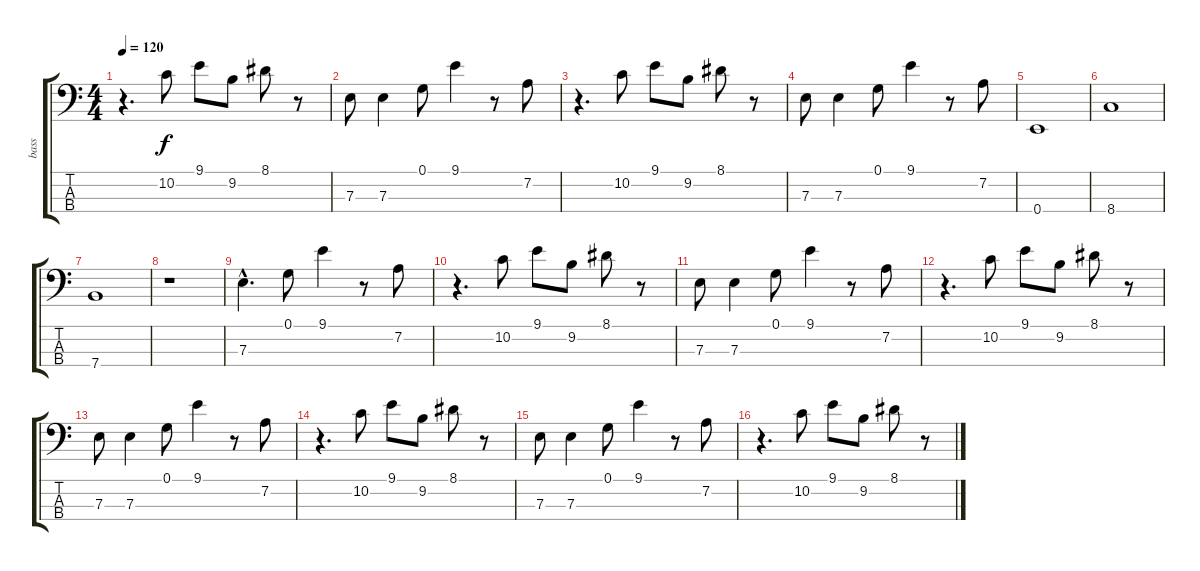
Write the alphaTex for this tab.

\track ("bass" "bass") {instrument electricbassfinger}
\staff {score tabs}
\tuning (G2 D2 A1 E1) {hide}
\ts (4 4)
\tempo 120
\clef f4
\ks c
r.4{d dy f} 10.2.8 9.1.8 9.2.8 8.1.8 r.8 |
7.3.8 7.3.4 0.1.8 9.1.4 r.8 7.2.8 |
r.4{d} 10.2.8 9.1.8 9.2.8 8.1.8 r.8 |
7.3.8 7.3.4 0.1.8 9.1.4 r.8 7.2.8 |
0.4.1 |
8.4.1 |
7.4.1 |
r.1 |
7.3{hac}.4{d} 0.1.8 9.1.4 r.8 7.2.8 |
r.4{d} 10.2.8 9.1.8 9.2.8 8.1.8 r.8 |
7.3.8 7.3.4 0.1.8 9.1.4 r.8 7.2.8 |
r.4{d} 10.2.8 9.1.8 9.2.8 8.1.8 r.8 |
7.3.8 7.3.4 0.1.8 9.1.4 r.8 7.2.8 |
r.4{d} 10.2.8 9.1.8 9.2.8 8.1.8 r.8 |
7.3.8 7.3.4 0.1.8 9.1.4 r.8 7.2.8 |
r.4{d} 10.2.8 9.1.8 9.2.8 8.1.8 r.8
